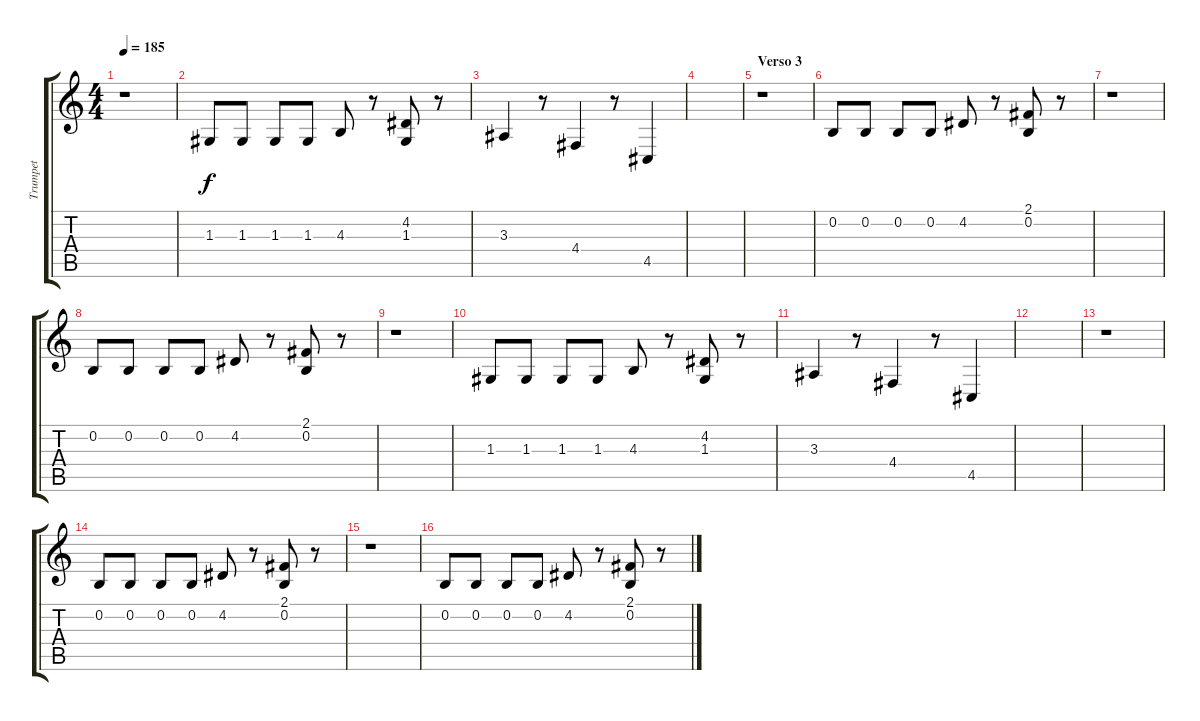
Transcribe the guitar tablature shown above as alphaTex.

\track ("Trumpet" "Trumpet") {instrument trumpet}
\staff {score tabs}
\tuning (E4 B3 G3 D3 A2 E2) {hide}
\ts (4 4)
\tempo 185
\clef g2
\ks c
r.1{dy f} |
1.3.8 1.3.8 1.3.8 1.3.8 4.3.8 r.8 (4.2 1.3).8 r.8 |
3.3.4 r.8 4.4.4 r.8 4.5.4 |
|
\section ("" "Verso 3")
r.1 |
0.2.8 0.2.8 0.2.8 0.2.8 4.2.8 r.8 (2.1 0.2).8 r.8 |
r.1 |
0.2.8 0.2.8 0.2.8 0.2.8 4.2.8 r.8 (2.1 0.2).8 r.8 |
r.1 |
1.3.8 1.3.8 1.3.8 1.3.8 4.3.8 r.8 (4.2 1.3).8 r.8 |
3.3.4 r.8 4.4.4 r.8 4.5.4 |
|
r.1 |
0.2.8 0.2.8 0.2.8 0.2.8 4.2.8 r.8 (2.1 0.2).8 r.8 |
r.1 |
0.2.8 0.2.8 0.2.8 0.2.8 4.2.8 r.8 (2.1 0.2).8 r.8
